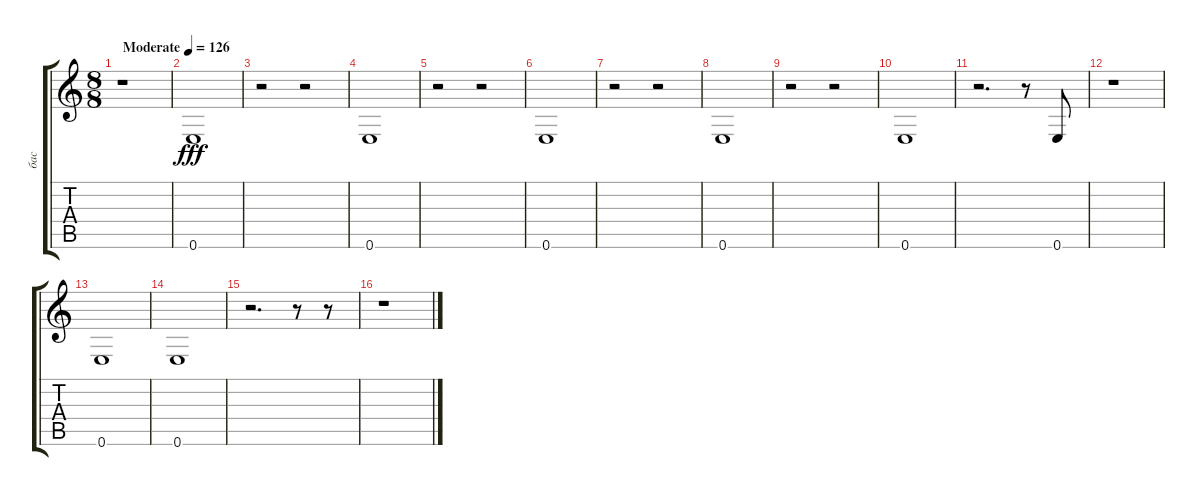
\track ("бас" "бас") {instrument electricbasspick}
\staff {score tabs}
\tuning (E4 B3 G3 D3 A2 E2) {hide}
\ts (8 8)
\tempo (126 "Moderate")
\clef g2
\ks c
r.1{dy fff instrument electricbasspick} |
0.6.1 |
r.2 r.2 |
0.6.1 |
r.2 r.2 |
0.6.1 |
r.2 r.2 |
0.6.1 |
r.2 r.2 |
0.6.1 |
r.2{d} r.8 0.6.8 |
r.1 |
0.6.1 |
0.6.1 |
r.2{d} r.8 r.8 |
r.1
